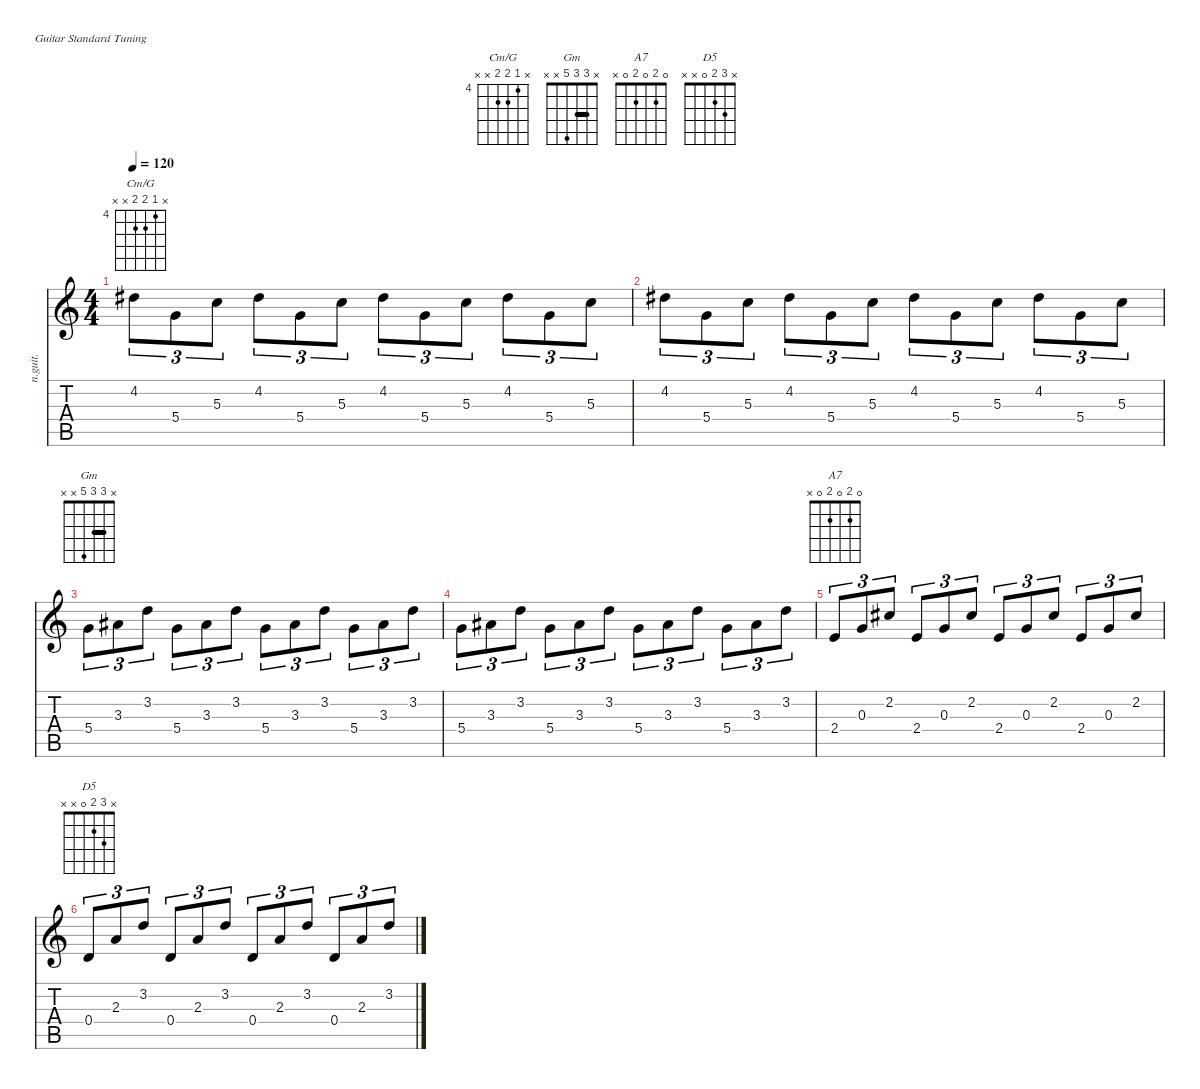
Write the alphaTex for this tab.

\defaultSystemsLayout 4
\hideDynamics
\bracketExtendMode nobrackets
\chordDiagramsInScore
\track ("Nylon Guitar" "n.guit.") {instrument acousticguitarnylon}
\staff {score tabs}
\tuning (E4 B3 G3 D3 A2 E2)
\chord ("Cm/G" x 4 5 5 x x) {firstfret 4}
\chord ("Gm" x 3 3 5 x x) {barre 3}
\chord ("A7" 0 2 0 2 0 x)
\chord ("D5" x 3 2 0 x x)
\ts (4 4)
\tempo 120
\clef g2
\ks c
4.2{acc #}.8{tu (3 2) ch "Cm/G" dy mf instrument acousticguitarnylon beam Down} 5.4.8{tu (3 2) beam Down} 5.3.8{tu (3 2) beam Down} 4.2{acc #}.8{tu (3 2) beam Down} 5.4.8{tu (3 2) beam Down} 5.3.8{tu (3 2) beam Down} 4.2{acc #}.8{tu (3 2) beam Down} 5.4.8{tu (3 2) beam Down} 5.3.8{tu (3 2) beam Down} 4.2{acc #}.8{tu (3 2) beam Down} 5.4.8{tu (3 2) beam Down} 5.3.8{tu (3 2) beam Down} |
4.2{acc #}.8{tu (3 2) beam Down} 5.4.8{tu (3 2) beam Down} 5.3.8{tu (3 2) beam Down} 4.2{acc #}.8{tu (3 2) beam Down} 5.4.8{tu (3 2) beam Down} 5.3.8{tu (3 2) beam Down} 4.2{acc #}.8{tu (3 2) beam Down} 5.4.8{tu (3 2) beam Down} 5.3.8{tu (3 2) beam Down} 4.2{acc #}.8{tu (3 2) beam Down} 5.4.8{tu (3 2) beam Down} 5.3.8{tu (3 2) beam Down} |
5.4.8{tu (3 2) ch "Gm" beam Down} 3.3{acc #}.8{tu (3 2) beam Down} 3.2.8{tu (3 2) beam Down} 5.4.8{tu (3 2) beam Down} 3.3{acc #}.8{tu (3 2) beam Down} 3.2.8{tu (3 2) beam Down} 5.4.8{tu (3 2) beam Down} 3.3{acc #}.8{tu (3 2) beam Down} 3.2.8{tu (3 2) beam Down} 5.4.8{tu (3 2) beam Down} 3.3{acc #}.8{tu (3 2) beam Down} 3.2.8{tu (3 2) beam Down} |
5.4.8{tu (3 2) beam Down} 3.3{acc #}.8{tu (3 2) beam Down} 3.2.8{tu (3 2) beam Down} 5.4.8{tu (3 2) beam Down} 3.3{acc #}.8{tu (3 2) beam Down} 3.2.8{tu (3 2) beam Down} 5.4.8{tu (3 2) beam Down} 3.3{acc #}.8{tu (3 2) beam Down} 3.2.8{tu (3 2) beam Down} 5.4.8{tu (3 2) beam Down} 3.3{acc #}.8{tu (3 2) beam Down} 3.2.8{tu (3 2) beam Down} |
2.4.8{tu (3 2) ch "A7" beam Up} 0.3.8{tu (3 2) beam Up} 2.2{acc #}.8{tu (3 2) beam Up} 2.4.8{tu (3 2) beam Up} 0.3.8{tu (3 2) beam Up} 2.2{acc #}.8{tu (3 2) beam Up} 2.4.8{tu (3 2) beam Up} 0.3.8{tu (3 2) beam Up} 2.2{acc #}.8{tu (3 2) beam Up} 2.4.8{tu (3 2) beam Up} 0.3.8{tu (3 2) beam Up} 2.2{acc #}.8{tu (3 2) beam Up} |
0.4.8{tu (3 2) ch "D5" beam Up} 2.3.8{tu (3 2) beam Up} 3.2.8{tu (3 2) beam Up} 0.4.8{tu (3 2) beam Up} 2.3.8{tu (3 2) beam Up} 3.2.8{tu (3 2) beam Up} 0.4.8{tu (3 2) beam Up} 2.3.8{tu (3 2) beam Up} 3.2.8{tu (3 2) beam Up} 0.4.8{tu (3 2) beam Up} 2.3.8{tu (3 2) beam Up} 3.2.8{tu (3 2) beam Up}
